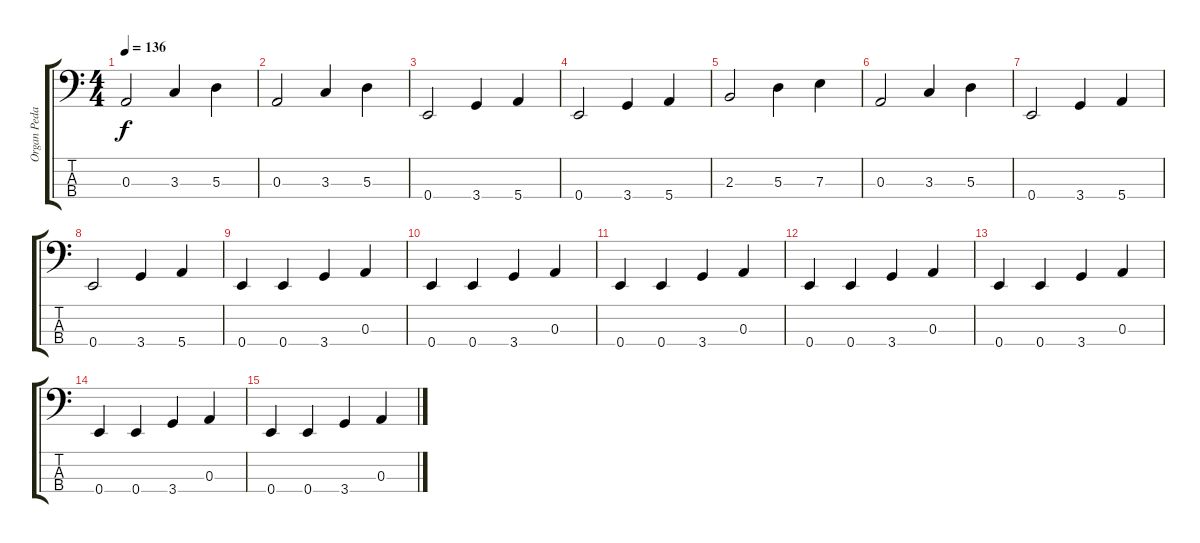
\track ("Organ Pedal" "Organ Peda") {instrument acousticbass}
\staff {score tabs}
\tuning (G2 D2 A1 E1) {hide}
\ts (4 4)
\tempo 136
\clef f4
\ks c
0.3.2{dy f} 3.3.4 5.3.4 |
0.3.2 3.3.4 5.3.4 |
0.4.2 3.4.4 5.4.4 |
0.4.2 3.4.4 5.4.4 |
2.3.2 5.3.4 7.3.4 |
0.3.2 3.3.4 5.3.4 |
0.4.2 3.4.4 5.4.4 |
0.4.2 3.4.4 5.4.4 |
0.4.4 0.4.4 3.4.4 0.3.4 |
0.4.4 0.4.4 3.4.4 0.3.4 |
0.4.4 0.4.4 3.4.4 0.3.4 |
0.4.4 0.4.4 3.4.4 0.3.4 |
0.4.4 0.4.4 3.4.4 0.3.4 |
0.4.4 0.4.4 3.4.4 0.3.4 |
0.4.4 0.4.4 3.4.4 0.3.4
